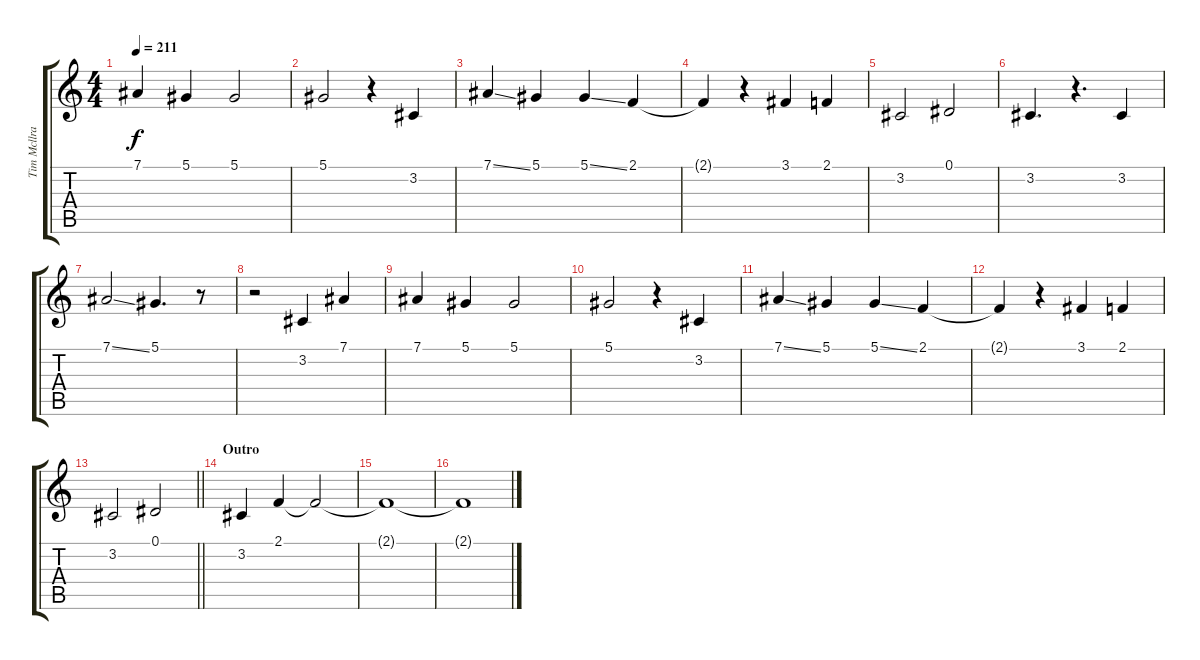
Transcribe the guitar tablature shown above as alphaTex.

\track ("Tim Mcllrath - Vocals" "Tim Mcllra") {instrument altosax}
\staff {score tabs}
\tuning (Eb4 Bb3 Gb3 Db3 Ab2 Eb2) {hide}
\ts (4 4)
\tempo 211
\clef g2
\ks c
7.1.4{dy f} 5.1.4 5.1.2 |
5.1.2 r.4 3.2.4 |
7.1{ss}.4 5.1.4 5.1{ss}.4 2.1.4 |
2.1{t}.4 r.4 3.1.4 2.1.4 |
3.2.2 0.1.2 |
3.2.4{d} r.4{d} 3.2.4 |
7.1{ss}.2 5.1.4{d} r.8 |
r.2 3.2.4 7.1.4 |
7.1.4 5.1.4 5.1.2 |
5.1.2 r.4 3.2.4 |
7.1{ss}.4 5.1.4 5.1{ss}.4 2.1.4 |
2.1{t}.4 r.4 3.1.4 2.1.4 |
\barLineRight lightlight
3.2.2 0.1.2 |
\section ("" "Outro")
3.2.4 2.1.4 2.1{t}.2 |
2.1{t}.1 |
2.1{t}.1
